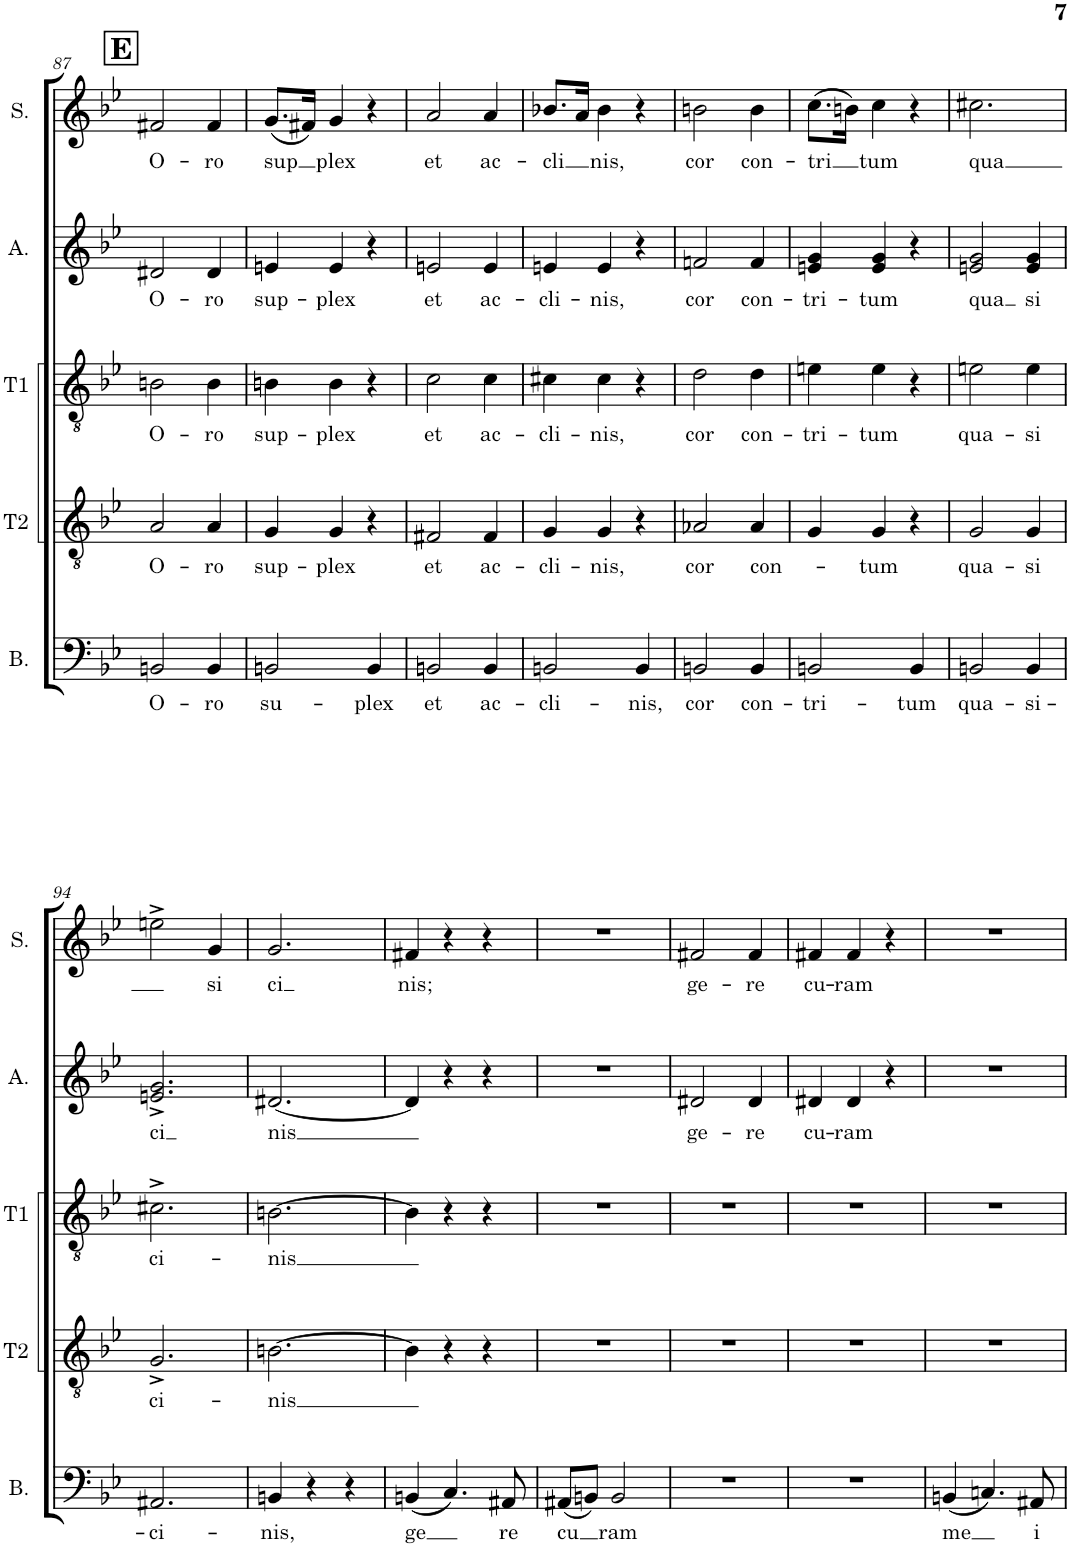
**kern	**text	**kern	**text	**kern	**text	**kern	**text	**kern	**text
*part5	*part5	*part4	*part4	*part3	*part3	*part2	*part2	*part1	*part1
*staff5	*staff5	*staff4	*staff4	*staff3	*staff3	*staff2	*staff2	*staff1	*staff1
*I"Bass	*	*I"Ténor	*	*I"Tenor	*	*I"Alto	*	*I"Soprano	*
*I'B.	*	*I'T2	*	*I'T1	*	*I'A.	*	*I'S.	*
!!LO:PB:g=z
*clefF4	*	*clefGv2	*	*clefGv2	*	*clefG2	*	*clefG2	*
*k[b-e-]	*	*k[b-e-]	*	*k[b-e-]	*	*k[b-e-]	*	*k[b-e-]	*
*M3/4	*	*M3/4	*	*M3/4	*	*M3/4	*	*M3/4	*
!!LO:REH:place=s1:a:B:cj:fs=14:t=E
=87	=87	=87	=87	=87	=87	=87	=87	=87	=87
!	!LO:LY:b	!	!LO:LY:b	!	!LO:LY:b	!	!LO:LY:b	!	!LO:LY:b
2BBn/	O-	2A/	O-	2Bn\	O-	2d#X/	O-	2f#X/	O-
!	!LO:LY:b	!	!LO:LY:b	!	!LO:LY:b	!	!LO:LY:b	!	!LO:LY:b
4BB/	-ro	4A/	-ro	4B\	-ro	4d#/	-ro	4f#/	-ro
=88	=88	=88	=88	=88	=88	=88	=88	=88	=88
!	!LO:LY:b	!	!LO:LY:b	!	!LO:LY:b	!	!LO:LY:b	!	!LO:LY:b
2BBn/	su-	4G/	sup-	4Bn\	sup-	4en/	sup-	(8.g/L	sup
.	.	.	.	.	.	.	.	16f#X/Jk)	.
!	!	!	!LO:LY:b	!	!LO:LY:b	!	!LO:LY:b	!	!LO:LY:b
.	.	4G/	-plex	4B\	-plex	4e/	-plex	4g/	plex
!	!LO:LY:b	!	!	!	!	!	!	!	!
4BB/	-plex	4r	.	4r	.	4r	.	4r	.
=89	=89	=89	=89	=89	=89	=89	=89	=89	=89
!	!LO:LY:b	!	!LO:LY:b	!	!LO:LY:b	!	!LO:LY:b	!	!LO:LY:b
2BBn/	et	2F#X/	et	2c\	et	2en/	et	2a/	et
!	!LO:LY:b	!	!LO:LY:b	!	!LO:LY:b	!	!LO:LY:b	!	!LO:LY:b
4BB/	ac-	4F#/	ac-	4c\	ac-	4e/	ac-	4a/	ac-
=90	=90	=90	=90	=90	=90	=90	=90	=90	=90
!	!LO:LY:b	!	!LO:LY:b	!	!LO:LY:b	!	!LO:LY:b	!	!LO:LY:b
2BBn/	-cli-	4G/	-cli-	4c#X\	-cli-	4en/	-cli-	8.b-X/L	-cli
.	.	.	.	.	.	.	.	16a/Jk	.
!	!	!	!LO:LY:b	!	!LO:LY:b	!	!LO:LY:b	!	!LO:LY:b
.	.	4G/	-nis,	4c#\	-nis,	4e/	-nis,	4b-\	nis,
!	!LO:LY:b	!	!	!	!	!	!	!	!
4BB/	-nis,	4r	.	4r	.	4r	.	4r	.
=91	=91	=91	=91	=91	=91	=91	=91	=91	=91
!	!LO:LY:b	!	!LO:LY:b	!	!LO:LY:b	!	!LO:LY:b	!	!LO:LY:b
2BBn/	cor	2A-X/	cor	2d\	cor	2fn/	cor	2bn\	cor
!	!LO:LY:b	!	!LO:LY:b	!	!LO:LY:b	!	!LO:LY:b	!	!LO:LY:b
4BB/	con-	4A-/	con-	4d\	con-	4f/	con-	4b\	con-
=92	=92	=92	=92	=92	=92	=92	=92	=92	=92
!	!LO:LY:b	!	!	!	!LO:LY:b	!	!LO:LY:b	!	!LO:LY:b
2BBn/	-tri-	4G/	.	4en\	-tri-	4en/ 4g/	-tri-	(8.cc\L	-tri
.	.	.	.	.	.	.	.	16bn\Jk)	.
!	!	!	!LO:LY:b	!	!LO:LY:b	!	!LO:LY:b	!	!LO:LY:b
.	.	4G/	-tum	4e\	-tum	4e/ 4g/	-tum	4cc\	tum
!	!LO:LY:b	!	!	!	!	!	!	!	!
4BB/	-tum	4r	.	4r	.	4r	.	4r	.
=93	=93	=93	=93	=93	=93	=93	=93	=93	=93
!	!LO:LY:b	!	!LO:LY:b	!	!LO:LY:b	!	!LO:LY:b	!	!LO:LY:b
2BBn/	qua-	2G/	qua-	2en\	qua-	2en/ 2g/	qua	2.cc#X\	qua
!	!LO:LY:b	!	!LO:LY:b	!	!LO:LY:b	!	!LO:LY:b	!	!
4BB/	-si-	4G/	-si	4e\	-si	4e/ 4g/	si	.	.
!!LO:LB:g=z
=94	=94	=94	=94	=94	=94	=94	=94	=94	=94
!	!LO:LY:b	!	!LO:LY:b	!	!LO:LY:b	!	!LO:LY:b	!	!
2.AA#X/	-ci-	2.G^/	ci-	2.c#X^\	ci-	2.en/^ 2.g/^	ci	2een^\	.
!	!	!	!	!	!	!	!	!	!LO:LY:b
.	.	.	.	.	.	.	.	4g/	si
=95	=95	=95	=95	=95	=95	=95	=95	=95	=95
!	!LO:LY:b	!	!LO:LY:b	!	!LO:LY:b	!	!LO:LY:b	!	!LO:LY:b
4BBn/	-nis,	[2.Bn\	-nis	[2.Bn\	-nis	[2.d#X/	nis	2.g/	ci
4r	.	.	.	.	.	.	.	.	.
4r	.	.	.	.	.	.	.	.	.
=96	=96	=96	=96	=96	=96	=96	=96	=96	=96
!	!LO:LY:b	!	!	!	!	!	!	!	!LO:LY:b
(4BBn/	-ge	4B\]	.	4B\]	.	4d#/]	.	4f#X/	nis;
4.C/)	.	4r	.	4r	.	4r	.	4r	.
.	.	4r	.	4r	.	4r	.	4r	.
!	!LO:LY:b	!	!	!	!	!	!	!	!
8AA#X/	re	.	.	.	.	.	.	.	.
=97	=97	=97	=97	=97	=97	=97	=97	=97	=97
!	!LO:LY:b	!	!	!	!	!	!	!	!
(8AA#X/L	-cu	2.r	.	2.r	.	2.r	.	2.r	.
8BBn/J)	.	.	.	.	.	.	.	.	.
!	!LO:LY:b	!	!	!	!	!	!	!	!
2BB/	ram	.	.	.	.	.	.	.	.
=98	=98	=98	=98	=98	=98	=98	=98	=98	=98
!	!	!	!	!	!	!	!LO:LY:b	!	!LO:LY:b
2.r	.	2.r	.	2.r	.	2d#X/	ge-	2f#X/	ge-
!	!	!	!	!	!	!	!LO:LY:b	!	!LO:LY:b
.	.	.	.	.	.	4d#/	-re	4f#/	-re
=99	=99	=99	=99	=99	=99	=99	=99	=99	=99
!	!	!	!	!	!	!	!LO:LY:b	!	!LO:LY:b
2.r	.	2.r	.	2.r	.	4d#X/	cu-	4f#X/	cu-
!	!	!	!	!	!	!	!LO:LY:b	!	!LO:LY:b
.	.	.	.	.	.	4d#/	-ram	4f#/	-ram
.	.	.	.	.	.	4r	.	4r	.
=100	=100	=100	=100	=100	=100	=100	=100	=100	=100
!	!LO:LY:b	!	!	!	!	!	!	!	!
(4BBn/	me	2.r	.	2.r	.	2.r	.	2.r	.
4.Cn/)	.	.	.	.	.	.	.	.	.
!	!LO:LY:b	!	!	!	!	!	!	!	!
8AA#X/	i	.	.	.	.	.	.	.	.
=	=	=	=	=	=	=	=	=	=
*-	*-	*-	*-	*-	*-	*-	*-	*-	*-
